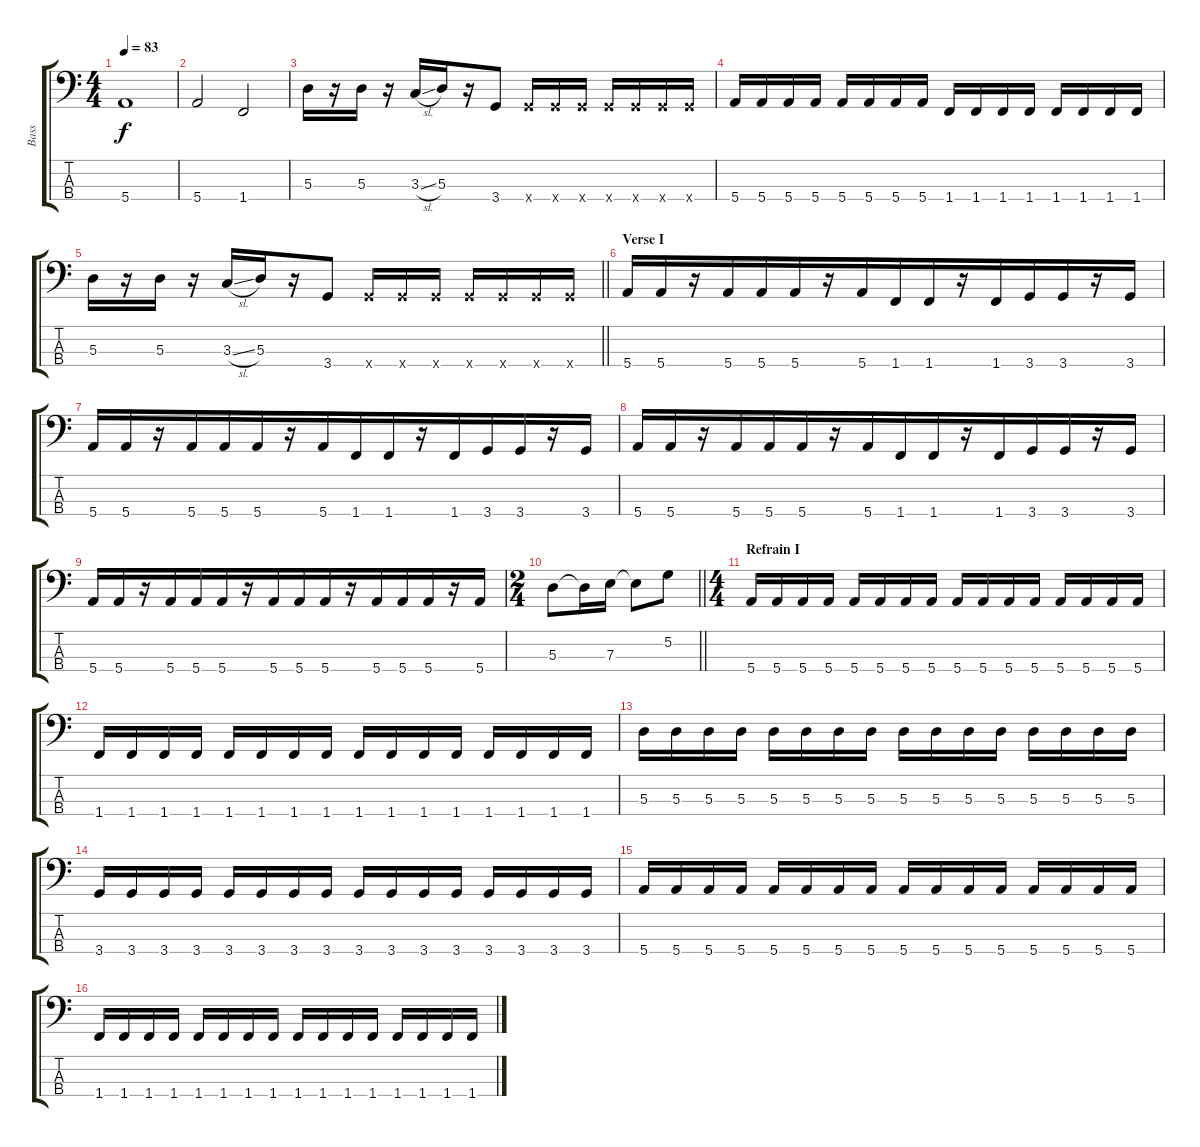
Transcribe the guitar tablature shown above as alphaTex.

\track ("Bass" "Bass") {instrument electricbasspick}
\staff {score tabs}
\tuning (G2 D2 A1 E1) {hide}
\ts (4 4)
\tempo 83
\clef f4
\ks c
5.4.1{dy f} |
5.4.2 1.4.2 |
5.3.16 r.16 5.3.16 r.16 3.3{sl}.16 5.3.16 r.16 3.4.8 3.4{x}.16 3.4{x}.16 3.4{x}.16 3.4{x}.16 3.4{x}.16 3.4{x}.16 3.4{x}.16 |
5.4.16 5.4.16 5.4.16 5.4.16 5.4.16 5.4.16 5.4.16 5.4.16 1.4.16 1.4.16 1.4.16 1.4.16 1.4.16 1.4.16 1.4.16 1.4.16 |
\barLineRight lightlight
5.3.16 r.16 5.3.16 r.16 3.3{sl}.16 5.3.16 r.16 3.4.8 3.4{x}.16 3.4{x}.16 3.4{x}.16 3.4{x}.16 3.4{x}.16 3.4{x}.16 3.4{x}.16 |
\section ("" "Verse I")
5.4.16 5.4.16 r.16 5.4.16{beam merge} 5.4.16 5.4.16 r.16 5.4.16{beam merge} 1.4.16 1.4.16 r.16 1.4.16{beam merge} 3.4.16 3.4.16 r.16 3.4.16 |
5.4.16 5.4.16 r.16 5.4.16{beam merge} 5.4.16 5.4.16 r.16 5.4.16{beam merge} 1.4.16 1.4.16 r.16 1.4.16{beam merge} 3.4.16 3.4.16 r.16 3.4.16 |
5.4.16 5.4.16 r.16 5.4.16{beam merge} 5.4.16 5.4.16 r.16 5.4.16{beam merge} 1.4.16 1.4.16 r.16 1.4.16{beam merge} 3.4.16 3.4.16 r.16 3.4.16 |
5.4.16 5.4.16 r.16 5.4.16{beam merge} 5.4.16 5.4.16 r.16 5.4.16{beam merge} 5.4.16 5.4.16 r.16 5.4.16{beam merge} 5.4.16 5.4.16 r.16 5.4.16 |
\ts (2 4)
\barLineRight lightlight
5.3.8 5.3{t}.16 7.3.16 7.3{t}.8 5.2.8 |
\ts (4 4)
\section ("" "Refrain I")
5.4.16 5.4.16 5.4.16 5.4.16 5.4.16 5.4.16 5.4.16 5.4.16 5.4.16 5.4.16 5.4.16 5.4.16 5.4.16 5.4.16 5.4.16 5.4.16 |
1.4.16 1.4.16 1.4.16 1.4.16 1.4.16 1.4.16 1.4.16 1.4.16 1.4.16 1.4.16 1.4.16 1.4.16 1.4.16 1.4.16 1.4.16 1.4.16 |
5.3.16 5.3.16 5.3.16 5.3.16 5.3.16 5.3.16 5.3.16 5.3.16 5.3.16 5.3.16 5.3.16 5.3.16 5.3.16 5.3.16 5.3.16 5.3.16 |
3.4.16 3.4.16 3.4.16 3.4.16 3.4.16 3.4.16 3.4.16 3.4.16 3.4.16 3.4.16 3.4.16 3.4.16 3.4.16 3.4.16 3.4.16 3.4.16 |
5.4.16 5.4.16 5.4.16 5.4.16 5.4.16 5.4.16 5.4.16 5.4.16 5.4.16 5.4.16 5.4.16 5.4.16 5.4.16 5.4.16 5.4.16 5.4.16 |
1.4.16 1.4.16 1.4.16 1.4.16 1.4.16 1.4.16 1.4.16 1.4.16 1.4.16 1.4.16 1.4.16 1.4.16 1.4.16 1.4.16 1.4.16 1.4.16
